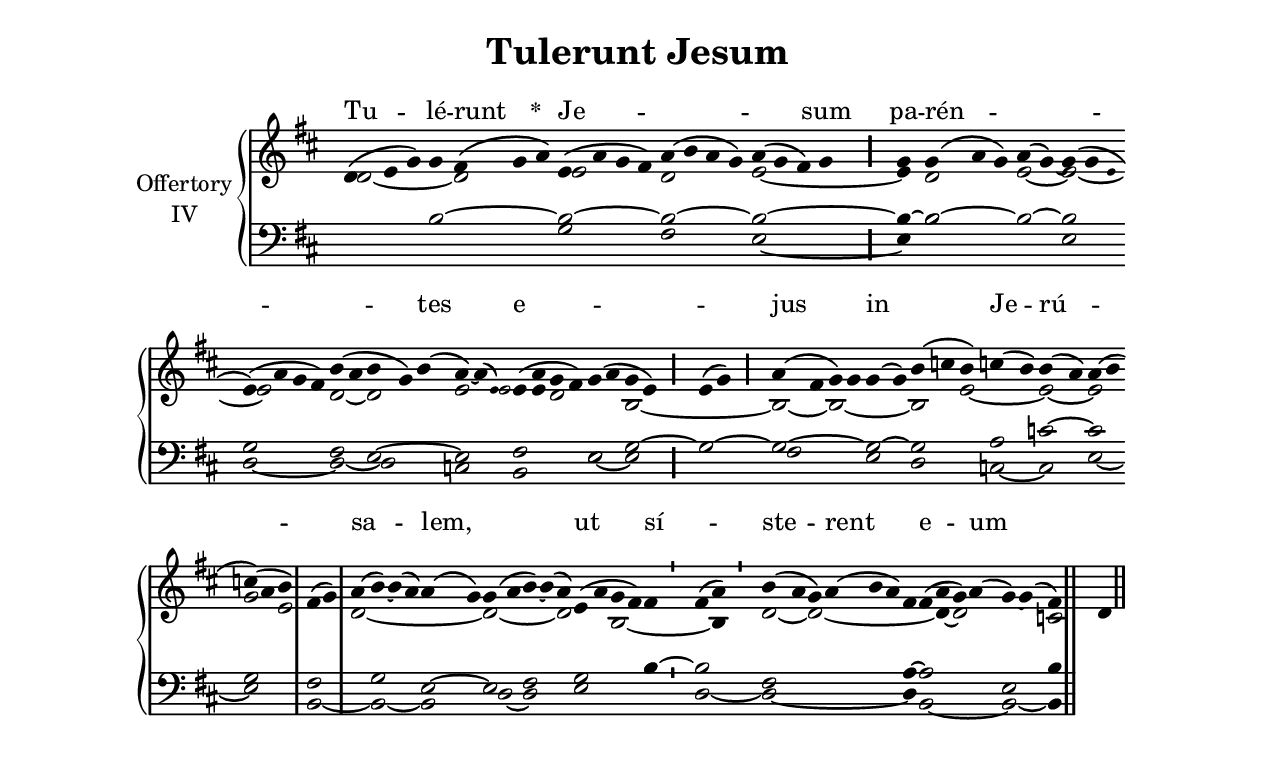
\version "2.18"
\include "gregorian.ly"
\include "noh2.ily"


%Page reference: page i.111
%(volume.page)

global = {
 \key fis \phrygian
 \cadenzaOn 
}

\header {
  title = \markup \center-column {"Tulerunt Jesum" \vspace #1 }
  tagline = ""
  composer = ""
}

\paper {
 #(include-special-characters)
  oddHeaderMarkup = \markup \fill-line {
    \line {}
    \center-column {
      \on-the-fly #first-page     " "
      \on-the-fly #not-first-page "Tulerunt Jesum"
    }
    \line { \on-the-fly #print-page-number-check-first \fromproperty #'page:page-number-string }
  }
  evenHeaderMarkup = \markup \fill-line {
    \line { \on-the-fly #print-page-number-check-first \fromproperty #'page:page-number-string }
    \center-column { "Tulerunt Jesum" }
    \line {}
  }
}

chantText = \lyricmode {
Tu -- lé -- runt 
\set stanza = " * " Je -- _ _ sum 
pa -- rén -- _ _ tes e -- _ _ jus _ 
in _ Je -- rú -- _ _ sa -- lem, _ 
ut sí -- _ ste -- rent _ e -- um Dó -- _ _ mi -- no. _ _ }

chantMusic = {
\tieDown   d'4 ( e'4 g'4) g'4 fis'4 ( g'4 a'4)  e'4 ( a'4 g'4 fis'4) a'4 ( b'4 a'4 g'4) a'4 ( g'4 fis'4) g'4 \divisioMaior
 g'4 g'4 ( a'4 g'4) a'4 ( g'4) ~ g'4 ( g'4 \once \tweak #'font-size #-4 e'  \forceBreak
) e'4 ( a'4 g'4 fis'4) b'4 ( a'4 b'4 g'4) b'4 ( a'4) ~ a'4 ( \once \tweak #'font-size #-4 e' ) e'4 ( a'4 g'4 fis'4) g'4 ( a'4 g'4 e'4) \divisioMaior
 e'4 ( g'4) a'4 ( fis'4 g'4) g'4  g'4 ( g'4) b'4 ( c''4 b'4) c''4 ( b'4) b'4 ( a'4) a'4 ( b'4 \forceBreak
) c''4 ( a'4 b'4) \divisioMaxima
 fis'4 ( g'4) a'4 ( b'4) ~ b'4 ( a'4) a'4 ( g'4) g'4 ( a'4 b'4) ~ b'4 ( a'4) e'4 ( a'4 g'4 fis'4) fis'4 \divisioMinima
 fis'4 ( a'4) b'4 ( a'4 g'4) a'4 ( b'4 a'4) fis'4 fis'4 ( a'4 g'4) a'4 ( g'4) ~ g'4 ( fis'4) \finalis

}

altoMusic = {
d'2*4/2 ~ d'2*3/2 e'2*4/2 d'2*4/2 e'2*4/2 ~ \divisioMaior
e'4 d'2*3/2 e'2 ~ e'2*3/2 ~ e'2*4/2 d'2 ~ d'2*3/2 e'2 \tiny e' \normalsize4 d'2*4/2 b2*4/2 ~ \divisioMaior
b2 ~ b2*4/2 ~ b2 e'2*3/2 ~ e'2 ~ e'2 g'2 e'2*3/2 \divisioMaxima
d'2*6/2 ~ d'2*4/2 ~ d'2*3/2 b2*4/2 ~ b4 \divisioMinima
d'2 ~ d'2*6/2 ~ d'4 ~ d'2*4/2 c'2 d'4 \finalis
}

tenorMusic = {
r2*3/2 b2*4/2 ~ b2*4/2 ~ b2*4/2 ~ b2*4/2 ~ \divisioMaior
b4 ~ b2*3/2 ~ b2 ~ b2*3/2 g2*4/2 fis2 e2*3/2 ~ e2*3/2 fis2*4/2 e2 g2 ~ \divisioMaior
g2 ~ g2*4/2 ~ g2 ~ g2*3/2 a2 c'2 ~ c'2 g2*3/2 \divisioMaxima
fis2*3/2 g2*3/2 e2 ~ e2 fis2*3/2 g2*4/2 b4 ~ \divisioMinima
b2 fis2*6/2 a4 ~ a2*4/2 e2 b4 \finalis
}

bassMusic = {
r2*7/2 g2*4/2 fis2*4/2 e2*4/2 ~ \divisioMaior
e4 b2*3/2 r2 e2*3/2 d2*4/2 ~ d2 ~ d2*3/2 c2*3/2 b,2*4/2 e2 ~ e2 \divisioMaior
r2 fis2*4/2 e2 d2*3/2 c2 ~ c2 e2 ~ e2*3/2 \divisioMaxima
b,2*3/2 ~ b,2*3/2 ~ b,2 d2 ~ d2*3/2 e2*4/2 b4 \divisioMinima
d2 ~ d2*6/2 ~ d4 b,2*4/2 ~ b,2 ~ b,4 \finalis
}

voiceLines = {
\voiceLineStyle


}

\score{
  <<
    \new GrandStaff <<
      \set GrandStaff.autoBeaming = ##f
      \set GrandStaff.instrumentName = \markup \center-column {
        "Offertory"
        "IV"
      }
      \new Staff = up <<
        \new Voice = "chant" {
          \voiceOne \global \chantMusic
        }
        \new Voice {
          \voiceTwo \global \altoMusic
        }
      >>

      \new Staff = down <<
        \clef bass
        \new Voice {
          \voiceOne \global \tenorMusic
        }
        \new Voice {
          \voiceTwo \global \bassMusic
        }
	\new Voice {
        \voiceThree \global \voiceLines
        }
      >>
    >>
    \new Lyrics \lyricsto chant {
      \chantText
    }
  >>
  \layout{
  }
  \midi{
    \tempo 4 = 125
  }
}
